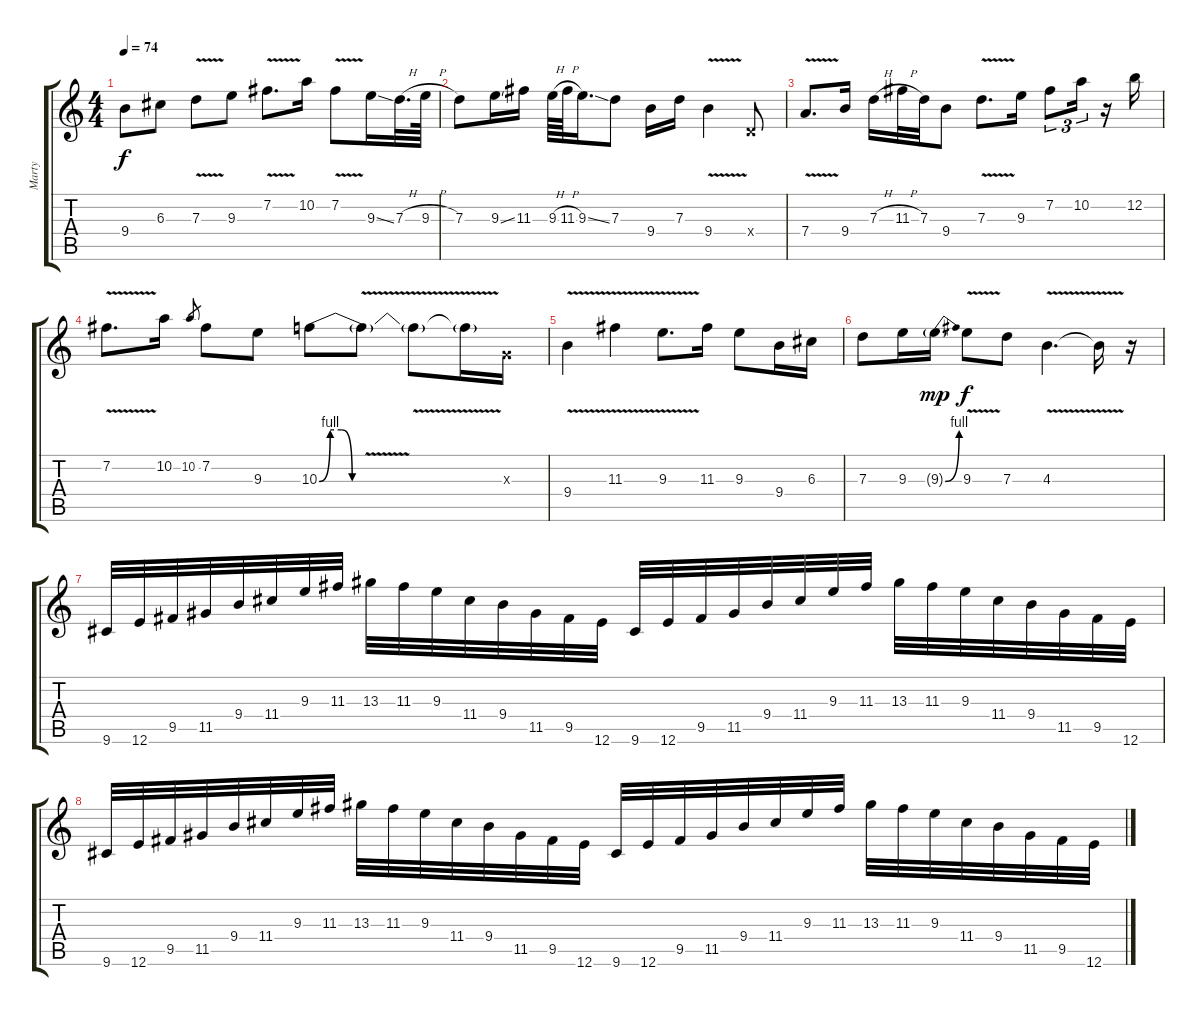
\track ("Marty" "Marty") {instrument distortionguitar}
\staff {score tabs}
\tuning (E4 B3 G3 D3 A2 E2) {hide}
\ts (4 4)
\tempo 74
\clef g2
\ks c
9.4.8{dy f} 6.3.8 7.3{v}.8 9.3.8 7.2{v}.8{d} 10.2.16 7.2{v}.8 9.3{ss}.16 7.3{h}.32{d} 9.3{h}.64 |
7.3.8 9.3{ss}.16 11.3.16 9.3{h}.64 11.3{h}.64 9.3{ss}.16{d} 7.3.8 9.4.16 7.3.16 9.4{v}.4 0.4{x}.8 |
7.4{v}.8{d} 9.4.16 7.3{h}.16 11.3{h}.32 7.3.32 9.4.8 7.3{v}.8{d} 9.3.16 7.2.8{tu (3 2)} 10.2.16{tu (3 2)} r.16 12.2.16 |
7.2{v}.8{d} 10.2.16 10.2.8{gr} 7.2.8 9.3.8 10.3{be (custom 0 0 15 4 30 4 45 0 60 0)}.8 10.3{v t}.8 10.3{v t}.8 10.3{t}.16 0.3{x}.16 |
9.4{v}.4 11.3{v}.4 9.3{v}.8{d} 11.3.16 9.3.8 9.4.16 6.3.16 |
7.3.8 9.3.16 9.3{be (bend 0 0 60 4) g}.16{dy mp} 9.3{v}.8{dy f} 7.3.8 4.3{v}.4{d} 4.3{t}.16 r.16 |
9.6.32 12.6.32 9.5.32 11.5.32 9.4.32 11.4.32 9.3.32 11.3.32 13.3.32 11.3.32 9.3.32 11.4.32 9.4.32 11.5.32 9.5.32 12.6.32 9.6.32 12.6.32 9.5.32 11.5.32 9.4.32 11.4.32 9.3.32 11.3.32 13.3.32 11.3.32 9.3.32 11.4.32 9.4.32 11.5.32 9.5.32 12.6.32 |
9.6.32 12.6.32 9.5.32 11.5.32 9.4.32 11.4.32 9.3.32 11.3.32 13.3.32 11.3.32 9.3.32 11.4.32 9.4.32 11.5.32 9.5.32 12.6.32 9.6.32 12.6.32 9.5.32 11.5.32 9.4.32 11.4.32 9.3.32 11.3.32 13.3.32 11.3.32 9.3.32 11.4.32 9.4.32 11.5.32 9.5.32 12.6.32
